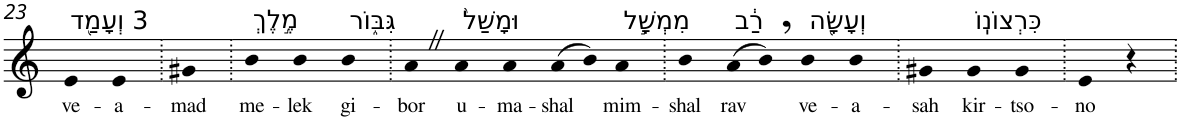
**kern	**text
*part1	*part1
*staff1	*staff1
*I"Piano	*
*I'Pno	*
!!LO:PB:g=z
*clefG2	*
*k[]	*
=23	=23
!LO:TX:a:t=3 וְעָמַ֖ד	!
!	!LO:LY:b
4e	ve-
!	!LO:LY:b
4e	-a-
=24.	=24.
!	!LO:LY:b
4g#X	-mad
=25.	=25.
!LO:TX:a:t=מֶ֣לֶךְ	!
!	!LO:LY:b
4b	me-
!	!LO:LY:b
4b	-lek
!LO:TX:a:t=גִּבּ֑וֹר	!
!	!LO:LY:b
4b	gi-
=26.	=26.
!	!LO:LY:b
4aZ	-bor
!LO:TX:a:t=וּמָשַׁל֙	!
!	!LO:LY:b
4a	u-
!	!LO:LY:b
4a	-ma-
!	!LO:LY:b
(>8a	-shal
8b)	.
!LO:TX:a:t=מִמְשָׁ֣ל	!
!	!LO:LY:b
4a	mim-
=27.	=27.
!	!LO:LY:b
4b	-shal
!LO:TX:a:t=רַ֔ב	!
!	!LO:LY:b
(>8a	rav
8b,)	.
!LO:TX:a:t=וְעָשָׂ֖ה	!
!	!LO:LY:b
4b	ve-
!	!LO:LY:b
4b	-a-
=28.	=28.
!	!LO:LY:b
4g#X	-sah
!LO:TX:a:t=כִּרְצוֹנֽוֹ	!
!	!LO:LY:b
4g#	kir-
!	!LO:LY:b
4g#	-tso-
=29.	=29.
!	!LO:LY:b
4e	-no
4r	.
=.	=.
*-	*-
